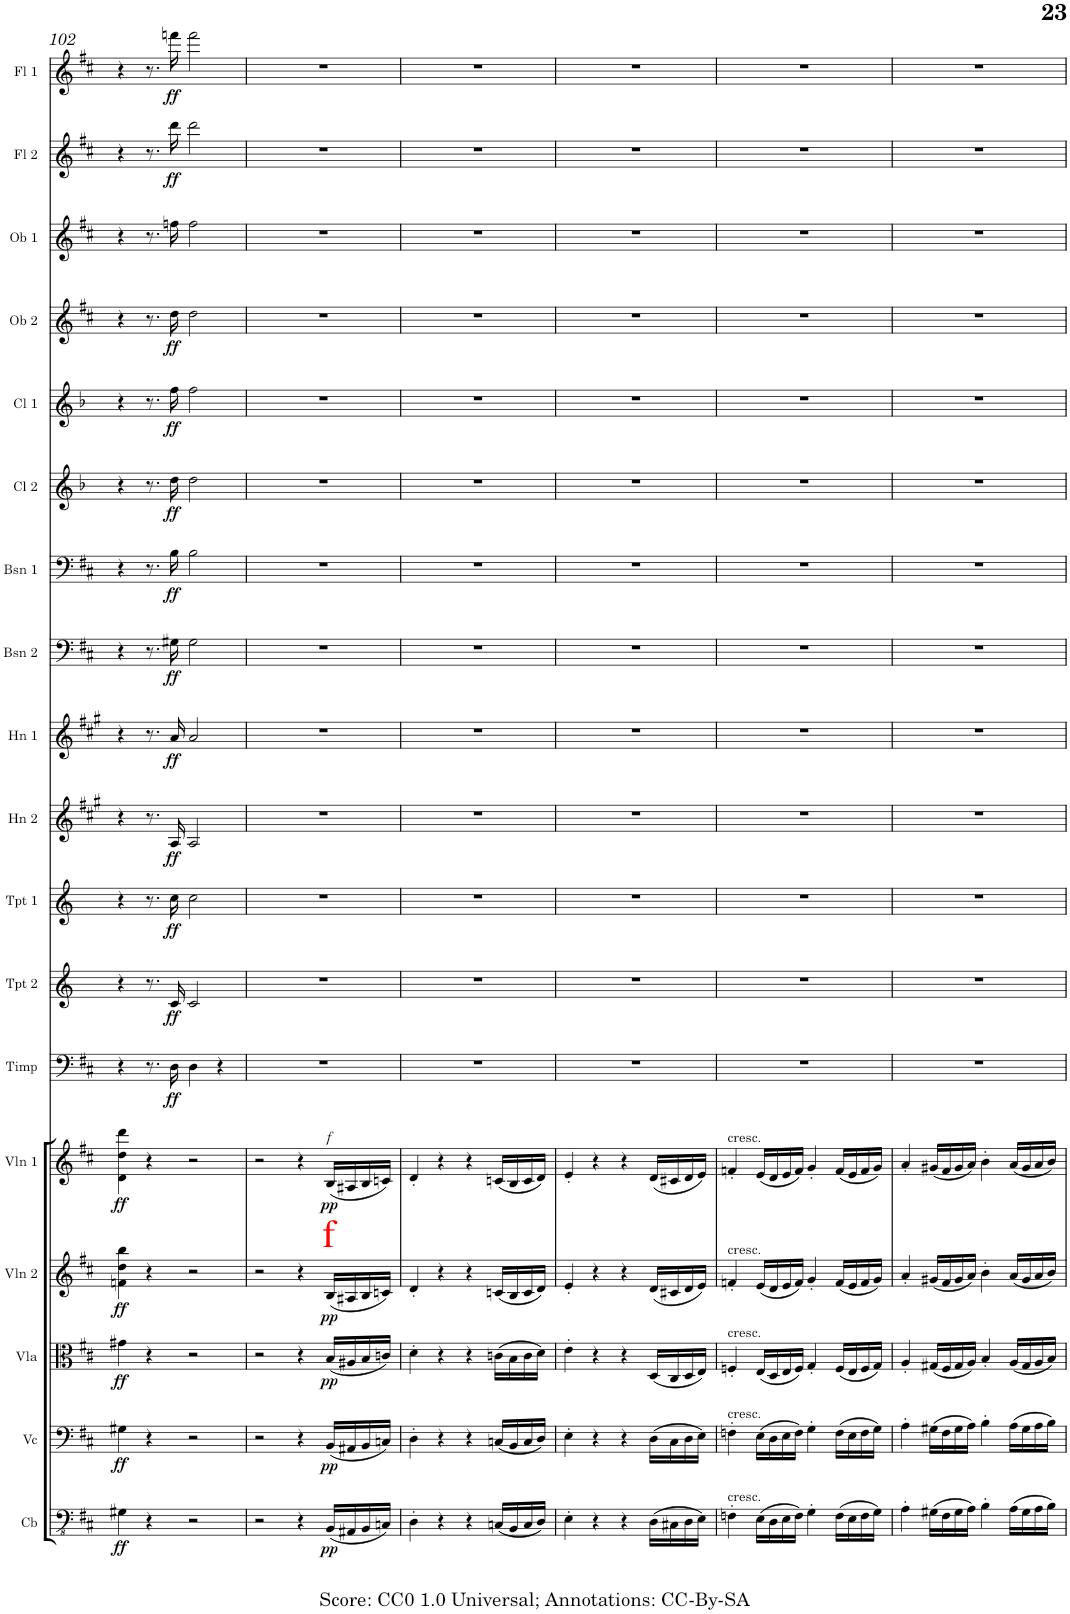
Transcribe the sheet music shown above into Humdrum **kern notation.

**kern	**dynam	**kern	**dynam	**kern	**dynam	**kern	**dynam	**kern	**text	**dynam	**kern	**dynam	**kern	**dynam	**kern	**dynam	**kern	**dynam	**kern	**dynam	**kern	**dynam	**kern	**dynam	**kern	**dynam	**kern	**dynam	**kern	**dynam	**kern	**kern	**dynam	**kern	**dynam
*part18	*part18	*part17	*part17	*part16	*part16	*part15	*part15	*part14	*part14	*part14	*part13	*part13	*part12	*part12	*part11	*part11	*part10	*part10	*part9	*part9	*part8	*part8	*part7	*part7	*part6	*part6	*part5	*part5	*part4	*part4	*part3	*part2	*part2	*part1	*part1
*staff18	*staff18	*staff17	*staff17	*staff16	*staff16	*staff15	*staff15	*staff14	*staff14	*staff14	*staff13	*staff13	*staff12	*staff12	*staff11	*staff11	*staff10	*staff10	*staff9	*staff9	*staff8	*staff8	*staff7	*staff7	*staff6	*staff6	*staff5	*staff5	*staff4	*staff4	*staff3	*staff2	*staff2	*staff1	*staff1
*I"Contrabass	*	*I"Violoncello	*	*I"Viola	*	*I"Violins 2	*	*I"Violins 1	*	*	*I"Timpani	*	*I"D Trumpet 2	*	*I"D Trumpet 1	*	*I"F Horn 2 (orig.  D)	*	*I"F Horn 1 (orig.  D)	*	*I"Bassoon 2	*	*I"Bassoon 1	*	*I"A Clarinet 2	*	*I"A Clarinet 1	*	*I"Oboe 2	*	*I"Oboe 1	*I"Flute 2	*	*I"Flute 1	*
*I'Cb	*	*I'Vc	*	*I'Vla	*	*I'Vln 2	*	*I'Vln 1	*	*	*I'Timp	*	*I'Tpt 2	*	*I'Tpt 1	*	*I'Hn 2	*	*I'Hn 1	*	*I'Bsn 2	*	*I'Bsn 1	*	*I'Cl 2	*	*I'Cl 1	*	*I'Ob 2	*	*I'Ob 1	*I'Fl 2	*	*I'Fl 1	*
!!LO:PB:g=z
*clefFv4	*	*clefF4	*	*clefC3	*	*clefG2	*	*clefG2	*	*	*clefF4	*	*clefG2	*	*clefG2	*	*clefG2	*	*clefG2	*	*clefF4	*	*clefF4	*	*clefG2	*	*clefG2	*	*clefG2	*	*clefG2	*clefG2	*	*clefG2	*
*	*	*	*	*	*	*	*	*	*	*	*	*	*Trd-1c-2	*	*Trd-1c-2	*	*Trd4c7	*	*Trd4c7	*	*	*	*	*	*Trd2c3	*	*Trd2c3	*	*	*	*	*	*	*	*
*k[f#c#]	*	*k[f#c#]	*	*k[f#c#]	*	*k[f#c#]	*	*k[f#c#]	*	*	*k[f#c#]	*	*k[]	*	*k[]	*	*k[f#c#g#]	*	*k[f#c#g#]	*	*k[f#c#]	*	*k[f#c#]	*	*k[b-]	*	*k[b-]	*	*k[f#c#]	*	*k[f#c#]	*k[f#c#]	*	*k[f#c#]	*
*M4/4	*	*M4/4	*	*M4/4	*	*M4/4	*	*M4/4	*	*	*M4/4	*	*M4/4	*	*M4/4	*	*M4/4	*	*M4/4	*	*M4/4	*	*M4/4	*	*M4/4	*	*M4/4	*	*M4/4	*	*M4/4	*M4/4	*	*M4/4	*
*met(c)	*	*met(c)	*	*met(c)	*	*met(c)	*	*met(c)	*	*	*met(c)	*	*met(c)	*	*met(c)	*	*met(c)	*	*met(c)	*	*met(c)	*	*met(c)	*	*met(c)	*	*met(c)	*	*met(c)	*	*met(c)	*met(c)	*	*met(c)	*
=102	=102	=102	=102	=102	=102	=102	=102	=102	=102	=102	=102	=102	=102	=102	=102	=102	=102	=102	=102	=102	=102	=102	=102	=102	=102	=102	=102	=102	=102	=102	=102	=102	=102	=102	=102
!	!LO:DY:b	!	!LO:DY:b	!	!LO:DY:b	!	!LO:DY:b	!	!	!LO:DY:b	!	!	!	!	!	!	!	!	!	!	!	!	!	!	!	!	!	!	!	!	!	!	!	!	!
4GG#X\	ff	4G#X\	ff	4g#X\	ff	4fn\ 4dd\ 4bb\	ff	4d\ 4dd\ 4ddd\	.	ff	4r	.	4r	.	4r	.	4r	.	4r	.	4r	.	4r	.	4r	.	4r	.	4r	.	4r	4r	.	4r	.
4r	.	4r	.	4r	.	4r	.	4r	.	.	8.r	.	8.r	.	8.r	.	8.r	.	8.r	.	8.r	.	8.r	.	8.r	.	8.r	.	8.r	.	8.r	8.r	.	8.r	.
!	!	!	!	!	!	!	!	!	!	!	!	!LO:DY:b	!	!LO:DY:b	!	!LO:DY:b	!	!LO:DY:b	!	!LO:DY:b	!	!LO:DY:b	!	!LO:DY:b	!	!LO:DY:b	!	!LO:DY:b	!	!LO:DY:b	!	!	!LO:DY:b	!	!LO:DY:b
.	.	.	.	.	.	.	.	.	.	.	16D\	ff	16c/	ff	16cc\	ff	16A/	ff	16a/	ff	16G#X\	ff	16B\	ff	16dd\	ff	16ff\	ff	16dd\	ff	16ffn\	16ddd\	ff	16fffn\	ff
2r	.	2r	.	2r	.	2r	.	2r	.	.	4D\	.	2c/	.	2cc\	.	2A/	.	2a/	.	2G#\	.	2B\	.	2dd\	.	2ff\	.	2dd\	.	2ff\	2ddd\	.	2fff\	.
.	.	.	.	.	.	.	.	.	.	.	4r	.	.	.	.	.	.	.	.	.	.	.	.	.	.	.	.	.	.	.	.	.	.	.	.
=103	=103	=103	=103	=103	=103	=103	=103	=103	=103	=103	=103	=103	=103	=103	=103	=103	=103	=103	=103	=103	=103	=103	=103	=103	=103	=103	=103	=103	=103	=103	=103	=103	=103	=103	=103
2r	.	2r	.	2r	.	2r	.	2r	.	.	1r	.	1r	.	1r	.	1r	.	1r	.	1r	.	1r	.	1r	.	1r	.	1r	.	1r	1r	.	1r	.
4r	.	4r	.	4r	.	4r	.	4r	.	.	.	.	.	.	.	.	.	.	.	.	.	.	.	.	.	.	.	.	.	.	.	.	.	.	.
!	!	!	!	!	!	!	!	!LO:TX:a:i:t=f	!	!	!	!	!	!	!	!	!	!	!	!	!	!	!	!	!	!	!	!	!	!	!	!	!	!	!
!	!LO:DY:b	!	!LO:DY:b	!	!LO:DY:b	!	!LO:DY:b	!	!LO:LY:b:color=#FF0000	!LO:DY:b	!	!	!	!	!	!	!	!	!	!	!	!	!	!	!	!	!	!	!	!	!	!	!	!	!
(16BBB/LL	pp	(16BB/LL	pp	(16B/LL	pp	(16B/LL	pp	(16B/LL	f	pp	.	.	.	.	.	.	.	.	.	.	.	.	.	.	.	.	.	.	.	.	.	.	.	.	.
16AAA#X/	.	16AA#X/	.	16A#X/	.	16A#X/	.	16A#X/	.	.	.	.	.	.	.	.	.	.	.	.	.	.	.	.	.	.	.	.	.	.	.	.	.	.	.
16BBB/	.	16BB/	.	16B/	.	16B/	.	16B/	.	.	.	.	.	.	.	.	.	.	.	.	.	.	.	.	.	.	.	.	.	.	.	.	.	.	.
16CCn/JJ)	.	16Cn/JJ)	.	16cn/JJ)	.	16cn/JJ)	.	16cn/JJ)	.	.	.	.	.	.	.	.	.	.	.	.	.	.	.	.	.	.	.	.	.	.	.	.	.	.	.
=104	=104	=104	=104	=104	=104	=104	=104	=104	=104	=104	=104	=104	=104	=104	=104	=104	=104	=104	=104	=104	=104	=104	=104	=104	=104	=104	=104	=104	=104	=104	=104	=104	=104	=104	=104
4DD'\	.	4D'\	.	4d'\	.	4d'/	.	4d'/	.	.	1r	.	1r	.	1r	.	1r	.	1r	.	1r	.	1r	.	1r	.	1r	.	1r	.	1r	1r	.	1r	.
4r	.	4r	.	4r	.	4r	.	4r	.	.	.	.	.	.	.	.	.	.	.	.	.	.	.	.	.	.	.	.	.	.	.	.	.	.	.
4r	.	4r	.	4r	.	4r	.	4r	.	.	.	.	.	.	.	.	.	.	.	.	.	.	.	.	.	.	.	.	.	.	.	.	.	.	.
(16CCn/LL	.	(16Cn/LL	.	(16cn\LL	.	(16cn/LL	.	(16cn/LL	.	.	.	.	.	.	.	.	.	.	.	.	.	.	.	.	.	.	.	.	.	.	.	.	.	.	.
16BBB/	.	16BB/	.	16B\	.	16B/	.	16B/	.	.	.	.	.	.	.	.	.	.	.	.	.	.	.	.	.	.	.	.	.	.	.	.	.	.	.
16CC/	.	16C/	.	16c\	.	16c/	.	16c/	.	.	.	.	.	.	.	.	.	.	.	.	.	.	.	.	.	.	.	.	.	.	.	.	.	.	.
16DD/JJ)	.	16D/JJ)	.	16d\JJ)	.	16d/JJ)	.	16d/JJ)	.	.	.	.	.	.	.	.	.	.	.	.	.	.	.	.	.	.	.	.	.	.	.	.	.	.	.
=105	=105	=105	=105	=105	=105	=105	=105	=105	=105	=105	=105	=105	=105	=105	=105	=105	=105	=105	=105	=105	=105	=105	=105	=105	=105	=105	=105	=105	=105	=105	=105	=105	=105	=105	=105
4EE'\	.	4E'\	.	4e'\	.	4e'/	.	4e'/	.	.	1r	.	1r	.	1r	.	1r	.	1r	.	1r	.	1r	.	1r	.	1r	.	1r	.	1r	1r	.	1r	.
4r	.	4r	.	4r	.	4r	.	4r	.	.	.	.	.	.	.	.	.	.	.	.	.	.	.	.	.	.	.	.	.	.	.	.	.	.	.
4r	.	4r	.	4r	.	4r	.	4r	.	.	.	.	.	.	.	.	.	.	.	.	.	.	.	.	.	.	.	.	.	.	.	.	.	.	.
(16DD\LL	.	(16D\LL	.	(16D/LL	.	(16d/LL	.	(16d/LL	.	.	.	.	.	.	.	.	.	.	.	.	.	.	.	.	.	.	.	.	.	.	.	.	.	.	.
16CC#X\	.	16C#\	.	16C#/	.	16c#X/	.	16c#X/	.	.	.	.	.	.	.	.	.	.	.	.	.	.	.	.	.	.	.	.	.	.	.	.	.	.	.
16DD\	.	16D\	.	16D/	.	16d/	.	16d/	.	.	.	.	.	.	.	.	.	.	.	.	.	.	.	.	.	.	.	.	.	.	.	.	.	.	.
16EE\JJ)	.	16E\JJ)	.	16E/JJ)	.	16e/JJ)	.	16e/JJ)	.	.	.	.	.	.	.	.	.	.	.	.	.	.	.	.	.	.	.	.	.	.	.	.	.	.	.
=106	=106	=106	=106	=106	=106	=106	=106	=106	=106	=106	=106	=106	=106	=106	=106	=106	=106	=106	=106	=106	=106	=106	=106	=106	=106	=106	=106	=106	=106	=106	=106	=106	=106	=106	=106
!	!	!	!	!	!	!	!	!LO:TX:a:t=cresc.	!	!	!	!	!	!	!	!	!	!	!	!	!	!	!	!	!	!	!	!	!	!	!	!	!	!	!
!	!	!	!	!	!	!LO:TX:a:t=cresc.	!	!	!	!	!	!	!	!	!	!	!	!	!	!	!	!	!	!	!	!	!	!	!	!	!	!	!	!	!
!	!	!	!	!LO:TX:a:t=cresc.	!	!	!	!	!	!	!	!	!	!	!	!	!	!	!	!	!	!	!	!	!	!	!	!	!	!	!	!	!	!	!
!	!	!LO:TX:a:t=cresc.	!	!	!	!	!	!	!	!	!	!	!	!	!	!	!	!	!	!	!	!	!	!	!	!	!	!	!	!	!	!	!	!	!
!LO:TX:a:t=cresc.	!	!	!	!	!	!	!	!	!	!	!	!	!	!	!	!	!	!	!	!	!	!	!	!	!	!	!	!	!	!	!	!	!	!	!
4FFn'\	.	4Fn'\	.	4Fn'/	.	4fn'/	.	4fn'/	.	.	1r	.	1r	.	1r	.	1r	.	1r	.	1r	.	1r	.	1r	.	1r	.	1r	.	1r	1r	.	1r	.
(16EE\LL	.	(16E\LL	.	(16E/LL	.	(16e/LL	.	(16e/LL	.	.	.	.	.	.	.	.	.	.	.	.	.	.	.	.	.	.	.	.	.	.	.	.	.	.	.
16DD\	.	16D\	.	16D/	.	16d/	.	16d/	.	.	.	.	.	.	.	.	.	.	.	.	.	.	.	.	.	.	.	.	.	.	.	.	.	.	.
16EE\	.	16E\	.	16E/	.	16e/	.	16e/	.	.	.	.	.	.	.	.	.	.	.	.	.	.	.	.	.	.	.	.	.	.	.	.	.	.	.
16FF\JJ)	.	16F\JJ)	.	16F/JJ)	.	16f/JJ)	.	16f/JJ)	.	.	.	.	.	.	.	.	.	.	.	.	.	.	.	.	.	.	.	.	.	.	.	.	.	.	.
4GG'\	.	4G'\	.	4G'/	.	4g'/	.	4g'/	.	.	.	.	.	.	.	.	.	.	.	.	.	.	.	.	.	.	.	.	.	.	.	.	.	.	.
(16FF\LL	.	(16F\LL	.	(16F/LL	.	(16f/LL	.	(16f/LL	.	.	.	.	.	.	.	.	.	.	.	.	.	.	.	.	.	.	.	.	.	.	.	.	.	.	.
16EE\	.	16E\	.	16E/	.	16e/	.	16e/	.	.	.	.	.	.	.	.	.	.	.	.	.	.	.	.	.	.	.	.	.	.	.	.	.	.	.
16FF\	.	16F\	.	16F/	.	16f/	.	16f/	.	.	.	.	.	.	.	.	.	.	.	.	.	.	.	.	.	.	.	.	.	.	.	.	.	.	.
16GG\JJ)	.	16G\JJ)	.	16G/JJ)	.	16g/JJ)	.	16g/JJ)	.	.	.	.	.	.	.	.	.	.	.	.	.	.	.	.	.	.	.	.	.	.	.	.	.	.	.
=107	=107	=107	=107	=107	=107	=107	=107	=107	=107	=107	=107	=107	=107	=107	=107	=107	=107	=107	=107	=107	=107	=107	=107	=107	=107	=107	=107	=107	=107	=107	=107	=107	=107	=107	=107
4AA'\	.	4A'\	.	4A'/	.	4a'/	.	4a'/	.	.	1r	.	1r	.	1r	.	1r	.	1r	.	1r	.	1r	.	1r	.	1r	.	1r	.	1r	1r	.	1r	.
(16GG#X\LL	.	(16G#X\LL	.	(16G#X/LL	.	(16g#X/LL	.	(16g#X/LL	.	.	.	.	.	.	.	.	.	.	.	.	.	.	.	.	.	.	.	.	.	.	.	.	.	.	.
16FF#\	.	16F#\	.	16F#/	.	16f#/	.	16f#/	.	.	.	.	.	.	.	.	.	.	.	.	.	.	.	.	.	.	.	.	.	.	.	.	.	.	.
16GG#\	.	16G#\	.	16G#/	.	16g#/	.	16g#/	.	.	.	.	.	.	.	.	.	.	.	.	.	.	.	.	.	.	.	.	.	.	.	.	.	.	.
16AA\JJ)	.	16A\JJ)	.	16A/JJ)	.	16a/JJ)	.	16a/JJ)	.	.	.	.	.	.	.	.	.	.	.	.	.	.	.	.	.	.	.	.	.	.	.	.	.	.	.
4BB'\	.	4B'\	.	4B'/	.	4b'\	.	4b'\	.	.	.	.	.	.	.	.	.	.	.	.	.	.	.	.	.	.	.	.	.	.	.	.	.	.	.
(16AA\LL	.	(16A\LL	.	(16A/LL	.	(16a/LL	.	(16a/LL	.	.	.	.	.	.	.	.	.	.	.	.	.	.	.	.	.	.	.	.	.	.	.	.	.	.	.
16GG#\	.	16G#\	.	16G#/	.	16g#/	.	16g#/	.	.	.	.	.	.	.	.	.	.	.	.	.	.	.	.	.	.	.	.	.	.	.	.	.	.	.
16AA\	.	16A\	.	16A/	.	16a/	.	16a/	.	.	.	.	.	.	.	.	.	.	.	.	.	.	.	.	.	.	.	.	.	.	.	.	.	.	.
16BB\JJ)	.	16B\JJ)	.	16B/JJ)	.	16b/JJ)	.	16b/JJ)	.	.	.	.	.	.	.	.	.	.	.	.	.	.	.	.	.	.	.	.	.	.	.	.	.	.	.
=	=	=	=	=	=	=	=	=	=	=	=	=	=	=	=	=	=	=	=	=	=	=	=	=	=	=	=	=	=	=	=	=	=	=	=
*-	*-	*-	*-	*-	*-	*-	*-	*-	*-	*-	*-	*-	*-	*-	*-	*-	*-	*-	*-	*-	*-	*-	*-	*-	*-	*-	*-	*-	*-	*-	*-	*-	*-	*-	*-
